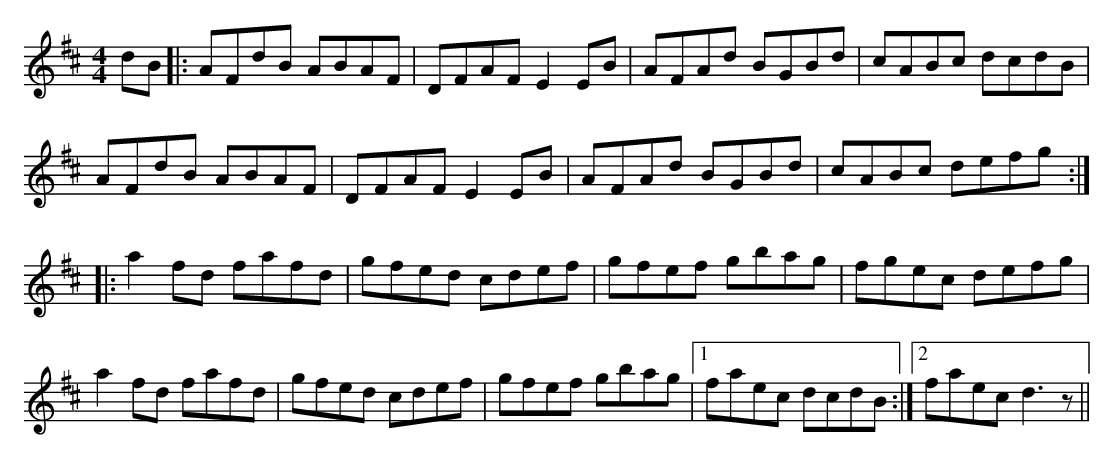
X:1
M:4/4
K:D
dB|:AFdB ABAF|DFAF E2 EB|AFAd BGBd|cABc dcdB|
AFdB ABAF|DFAF E2 EB|AFAd BGBd|cABc defg:|
|:a2fd fafd|gfed cdef|gfef gbag|fgec defg|
a2fd fafd|gfed cdef|gfef gbag|1 faec dcdB:|2 faec d3 z||
